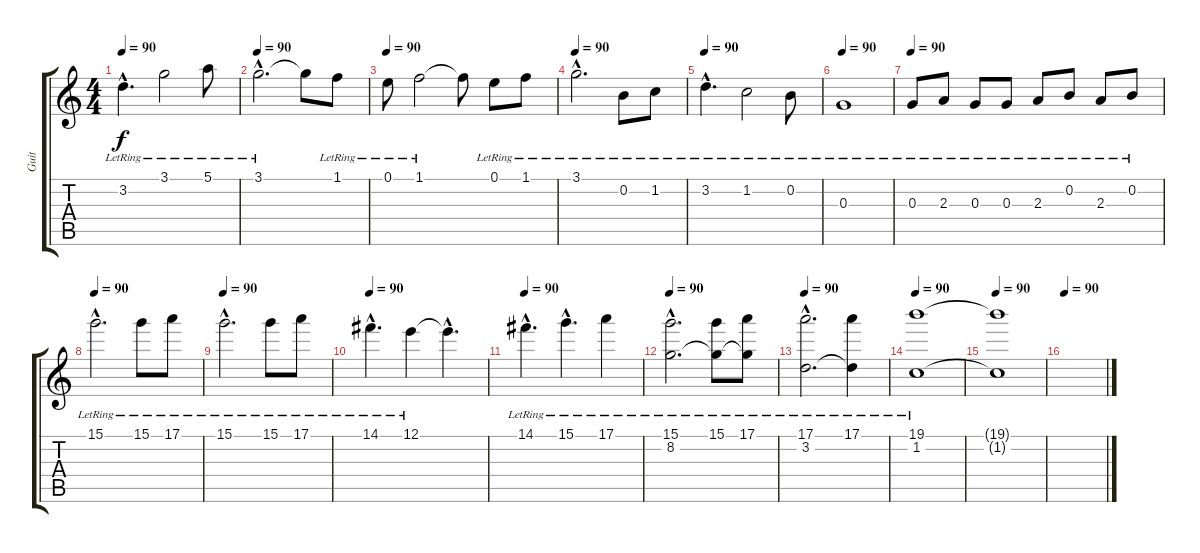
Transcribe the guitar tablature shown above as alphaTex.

\track ("Guit" "Guit") {instrument acousticguitarsteel}
\staff {score tabs}
\tuning (E4 B3 G3 D3 A2 E2) {hide}
\ts (4 4)
\tempo 90
\clef g2
\ks c
3.2{hac lr}.4{d dy f} 3.1{lr}.2 5.1{lr}.8 |
\tempo 90
3.1{hac lr}.2{d} 3.1{t}.8 1.1{lr}.8 |
\tempo 90
0.1{lr}.8 1.1{lr}.2 1.1{t}.8 0.1{lr}.8 1.1{lr}.8 |
\tempo 90
3.1{hac lr}.2{d} 0.2{lr}.8 1.2{lr}.8 |
\tempo 90
3.2{hac lr}.4{d} 1.2{lr}.2 0.2{lr}.8 |
\tempo 90
0.3{lr}.1 |
\tempo 90
0.3{lr}.8 2.3{lr}.8 0.3{lr}.8 0.3{lr}.8 2.3{lr}.8 0.2{lr}.8 2.3{lr}.8 0.2{lr}.8 |
\tempo 90
15.1{hac lr}.2{d} 15.1{lr}.8 17.1{lr}.8 |
\tempo 90
15.1{hac lr}.2{d} 15.1{lr}.8 17.1{lr}.8 |
\tempo 90
14.1{hac lr}.4{d} 12.1{lr}.4 12.1{hac t}.4{d} |
\tempo 90
14.1{hac lr}.4{d} 15.1{hac lr}.4{d} 17.1{lr}.4 |
\tempo 90
(15.1{hac lr} 8.2{hac lr}).2{d} (15.1{lr} 8.2{t}).8 (17.1{lr} 8.2{t}).8 |
\tempo 90
(17.1{hac lr} 3.2{hac lr}).2{d} (17.1{lr} 3.2{t}).4 |
\tempo 90
(19.1{lr} 1.2{lr}).1 |
\tempo 90
(19.1{t} 1.2{t}).1 |
\tempo 90
